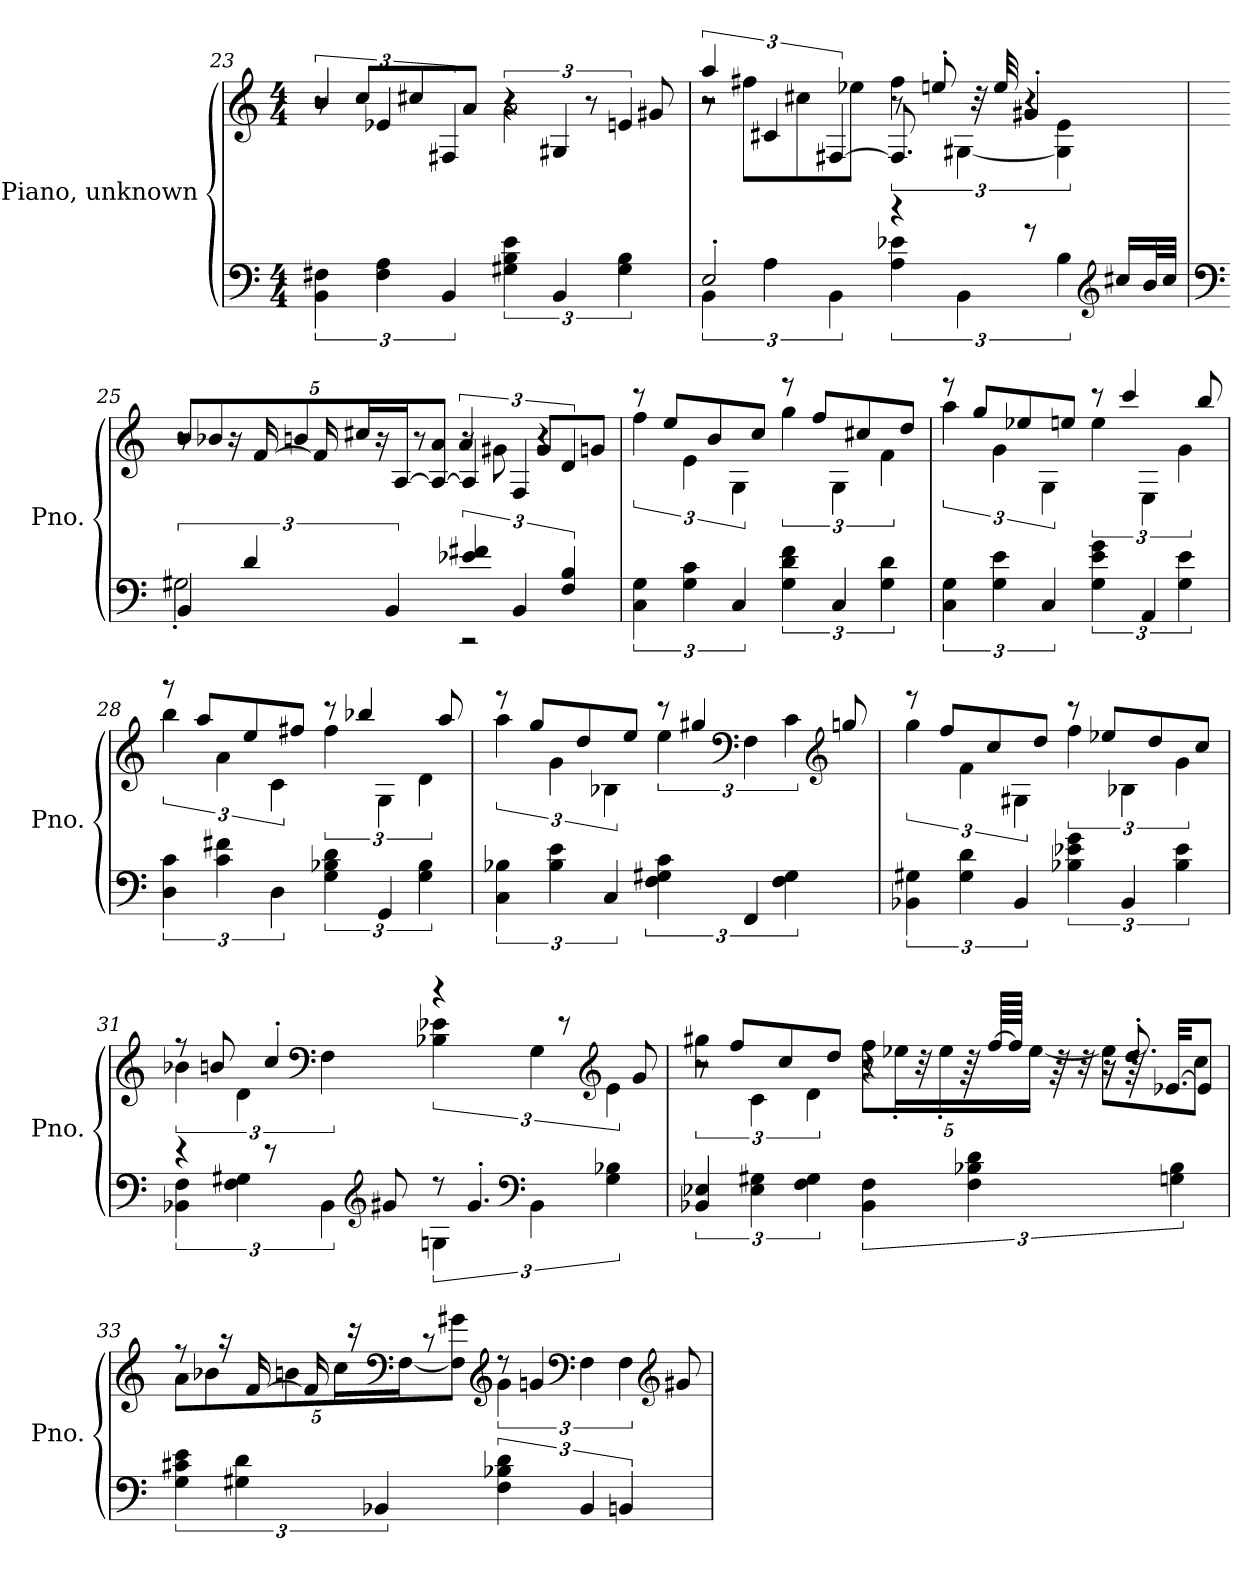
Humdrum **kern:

**kern	**kern
*part1	*part1
*staff2	*staff1
*I"Piano, unknown	*
*I'Pno.	*
!!LO:LB:g=z
*clefF4	*clefG2
*k[]	*k[]
*M4/4	*M4/4
=23	=23
*	*^
*	*	*^
6BB\ 6F#X\	8r	2r	6b/
.	8cc/L	.	.
6F#\ 6A\	.	.	6e-X/
.	8cc#X/	.	.
6BB/	.	.	6F#X/
.	8a/J	.	.
6G#X\ 6B\ 6e\	4r	2a\	6r
6BB/	.	.	6G#X/
.	8r	.	.
6G#\ 6B\	.	.	6en/
.	8g#X/	.	.
=24	=24	=24	=24
*^	*	*	*
2E'/	6BB\	2r	8r	6aa/
.	.	.	8ff#X\L	.
.	6A\	.	.	6c#X/
.	.	.	8cc#X\	.
.	6BB\	.	.	[6F#X/
.	.	.	8ee-X\J	.
4r	6A\ 6e-X\	8r	6ff#\	8.F#/]
.	.	8een'/	.	.
.	6BB\	.	[6G#X\	.
.	.	.	.	32r
.	.	.	.	32ee/
8r	.	4r	.	4g#X'/
.	6B\	.	6G#\] 6e\	.
*clefG2	*	*	*	*
16cc#X/LL	.	.	.	.
32b/L	.	.	.	.
32cc#/JJJ	.	.	.	.
!!LO:LB:g=z	!!	!!
=25	=25	=25	=25	=25
*clefF4	*	*	*	*
*	*	*Xbrackettup	*	*
6BB/	2G#X'\	10b/L	2r	8r
.	.	10b-X/	.	.
.	.	.	.	16r
6d/	.	.	.	.
.	.	.	.	[16f/
.	.	10bn/	.	.
.	.	.	.	16f/]
.	.	20cc#X/L	.	.
.	.	.	.	16r
6BB/	.	.	.	.
.	.	[20A/J	.	.
.	.	.	.	8r
.	.	10A/_ 10a/J	.	.
*	*	*	*	*brackettup
6e-X/ 6f#X/	2r	4A/]	8r	6a/
.	.	.	8g#X\	.
6BB/	.	.	.	6F/
.	.	8g#/L	4r	.
6F/ 6B/	.	.	.	6d/
.	.	8gn/J	.	.
*v	*v	*	*	*
*	*	*v	*v
=26	=26	=26
6C\ 6G\	8r	6ff\
.	8ee/L	.
6G\ 6c\	.	6e\
.	8b/	.
6C/	.	6G\
.	8cc/J	.
6G\ 6d\ 6f\	8r	6gg\
.	8ff/L	.
6C/	.	6G\
.	8cc#X/	.
6G\ 6d\	.	6f\
.	8dd/J	.
!!LO:LB:g=z	!!
=27	=27	=27
6C\ 6G\	8r	6aa\
.	8gg/L	.
6G\ 6e\	.	6g\
.	8ee-X/	.
6C/	.	6G\
.	8een/J	.
6G\ 6e\ 6g\	8r	6ee\
.	4ccc/	.
6AA/	.	6E\
6G\ 6e\	.	6g\
.	8bb/	.
=28	=28	=28
6D\ 6c\	8r	6bb\
.	8aa/L	.
6c\ 6f#X\	.	6a\
.	8ee/	.
6D\	.	6c\
.	8ff#X/J	.
6G\ 6B-X\ 6d\	8r	6ff#\
.	4bb-X/	.
6GG/	.	6G\
6G\ 6B-\	.	6d\
.	8aa/	.
=29	=29	=29
6C\ 6B-X\	8r	6aa\
.	8gg/L	.
6B-\ 6e\	.	6g\
.	8dd/	.
6C/	.	6B-X\
.	8ee/J	.
6F\ 6G#X\ 6c\	8r	6ee\
.	4gg#X/	.
*	*clefF4	*
6FF/	.	6F\
6F\ 6G#\	.	6c\
*	*clefG2	*
.	8ggn/	.
!!LO:PB:g=z	!!
=30	=30	=30
6BB-X\ 6G#X\	8r	6gg\
.	8ff/L	.
6G#\ 6d\	.	6f\
.	8cc/	.
6BB-/	.	6G#X\
.	8dd/J	.
6B-X\ 6e-X\ 6g\	8r	6ff\
.	8ee-X/L	.
6BB-/	.	6B-X\
.	8dd/	.
6B-\ 6e-\	.	6g\
.	8cc/J	.
=31	=31	=31
*^	*	*
4r	6BB-X\ 6F\	8r	6b-X\
.	.	8bn/	.
.	6F\ 6G#X\	.	6d\
8r	.	4cc'/	.
*	*	*clefF4	*
.	6BB-\	.	6F\
*clefG2	*	*	*
8g#X/	.	.	.
8r	6Gn\	4r	6B-X\ 6e-X\
4.g#'/	.	.	.
*clefF4	*	*	*
.	6BB-\	.	6G\
.	.	8r	.
*	*	*clefG2	*
.	6G\ 6B-X\	.	6e-\
.	.	8g/	.
*v	*v	*	*
!!LO:LB:g=z
=32	=32	=32
*	*	*^
6BB-X/ 6E-X/	8r	6gg#X\	2r
.	8ff/L	.	.
6E-\ 6G#X\	.	6c\	.
.	8cc/	.	.
6F\ 6G#\	.	6d\	.
.	8dd/J	.	.
*	*	*Xbrackettup	*
6BB-\ 6F\	8r	10ff\L	4r
.	.	20ee-X'\L	.
.	32r	.	.
.	.	20ee-'\	.
.	64r	.	.
6F\ 6B-X\ 6d\	.	.	.
.	[64ff/LLLL	.	.
.	64ff/JJJJ]	.	.
.	.	[20ee-\JJ	.
.	64r	.	.
.	32r	.	.
.	16r	8ee-\L]	16r
.	8.dd'/	.	64r
.	.	.	[32.e-X/KKL
6Gn\ 6B-\	.	.	.
.	.	8cc\J	8e-/J]
*	*	*v	*v
!!LO:LB:g=z
=33	=33	=33
6G\ 6c#X\ 6e\	8r	10a\L
.	.	10b-X\
.	16r	.
6G#X\ 6d\	.	.
.	[16f/	.
.	.	10bn\
.	16f/]	.
.	.	20cc\L
.	16r	.
6BB-X/	.	.
*	*clefF4	*
.	.	[20F\J
.	8r	.
.	.	10F\] 10g#X\J
*	*clefG2	*
*	*	*brackettup
6F\ 6B-X\ 6d\	8r	6g#\
.	4gn/	.
*	*clefF4	*
6BB-/	.	6F\
6BBn/	.	6F\
*	*clefG2	*
.	8g#X/	.
*	*v	*v
=	=
*-	*-
